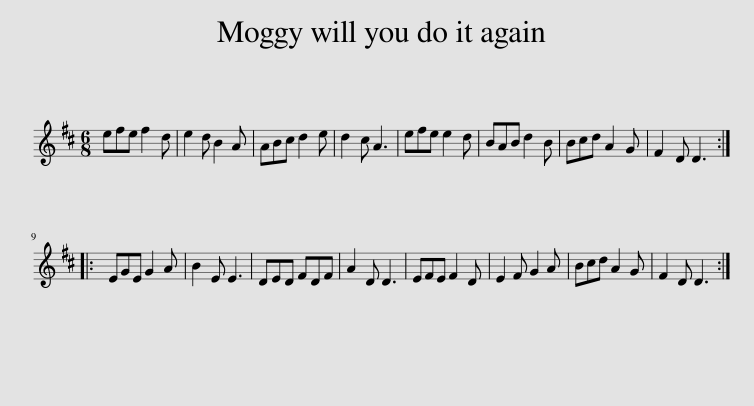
X:1
L:1/8
M:6/8
I:linebreak $
K:D
V:1 treble
V:1
 efe f2 d | e2 d B2 A | ABc d2 e | d2 c A3 | efe e2 d | %5
 BAB d2 B | Bcd A2 G | F2 D D3 ::$ EGE G2 A | B2 E E3 | %10
 DED FDF | A2 D D3 | EFE F2 D | E2 F G2 A | Bcd A2 G | %15
 F2 D D3 :| %16
